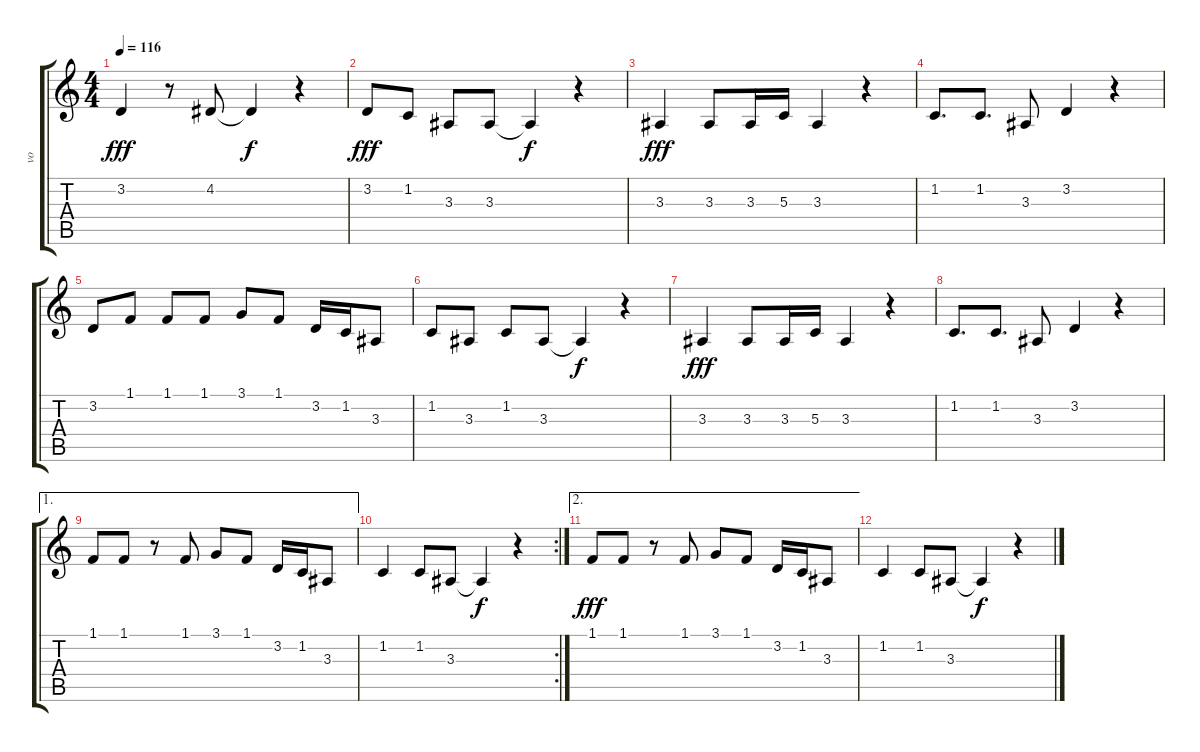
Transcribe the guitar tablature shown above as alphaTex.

\track ("vo" "vo") {instrument lead1square}
\staff {score tabs}
\tuning (E4 B3 G3 D3 A2 E2) {hide}
\ts (4 4)
\tempo 116
\clef g2
\ks c
3.2.4{dy fff} r.8 4.2.8 4.2{t}.4{dy f} r.4 |
3.2.8{dy fff} 1.2.8 3.3.8 3.3.8 3.3{t}.4{dy f} r.4 |
3.3.4{dy fff} 3.3.8 3.3.16 5.3.16 3.3.4 r.4 |
1.2.8{d} 1.2.8{d} 3.3.8 3.2.4 r.4 |
3.2.8 1.1.8 1.1.8 1.1.8 3.1.8 1.1.8 3.2.16 1.2.16 3.3.8 |
1.2.8 3.3.8 1.2.8 3.3.8 3.3{t}.4{dy f} r.4 |
3.3.4{dy fff} 3.3.8 3.3.16 5.3.16 3.3.4 r.4 |
1.2.8{d} 1.2.8{d} 3.3.8 3.2.4 r.4 |
\ae 1
1.1.8 1.1.8 r.8 1.1.8 3.1.8 1.1.8 3.2.16 1.2.16 3.3.8 |
\rc 2
1.2.4 1.2.8 3.3.8 3.3{t}.4{dy f} r.4 |
\ae 2
1.1.8{txt "" dy fff} 1.1.8 r.8 1.1.8 3.1.8 1.1.8 3.2.16 1.2.16 3.3.8 |
1.2.4 1.2.8 3.3.8 3.3{t}.4{dy f} r.4
